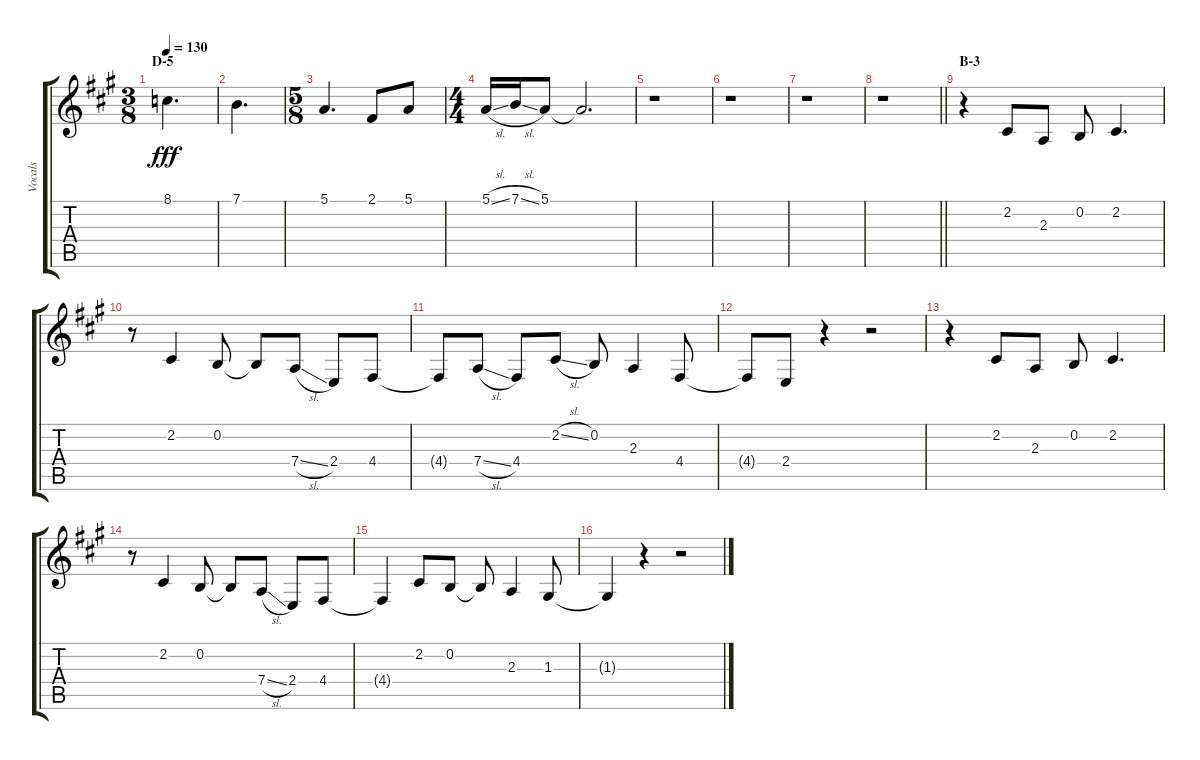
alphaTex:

\track ("Vocals" "Vocals") {instrument voiceoohs}
\staff {score tabs}
\tuning (E4 B3 G3 D3 A2 E2) {hide}
\ts (3 8)
\section ("" "D-5")
\tempo 130
\clef g2
\ks a
8.1.4{d dy fff} |
7.1.4{d} |
\ts (5 8)
5.1.4{d} 2.1.8 5.1.8 |
\ts (4 4)
5.1{sl}.16 7.1{sl}.16 5.1.8 5.1{t}.2{d} |
r.1 |
r.1 |
r.1 |
\barLineRight lightlight
r.1 |
\section ("" "B-3")
r.4 2.2.8 2.3.8 0.2.8 2.2.4{d} |
r.8 2.2.4 0.2.8 0.2{t}.8 7.4{sl}.8 2.4.8 4.4.8 |
4.4{t}.8 7.4{sl}.8 4.4.8 2.2{sl}.8 0.2.8 2.3.4 4.4.8 |
4.4{t}.8 2.4.8 r.4 r.2 |
r.4 2.2.8 2.3.8 0.2.8 2.2.4{d} |
r.8 2.2.4 0.2.8 0.2{t}.8 7.4{sl}.8 2.4.8 4.4.8 |
4.4{t}.4 2.2.8 0.2.8 0.2{t}.8 2.3.4 1.3.8 |
1.3{t}.4 r.4 r.2
